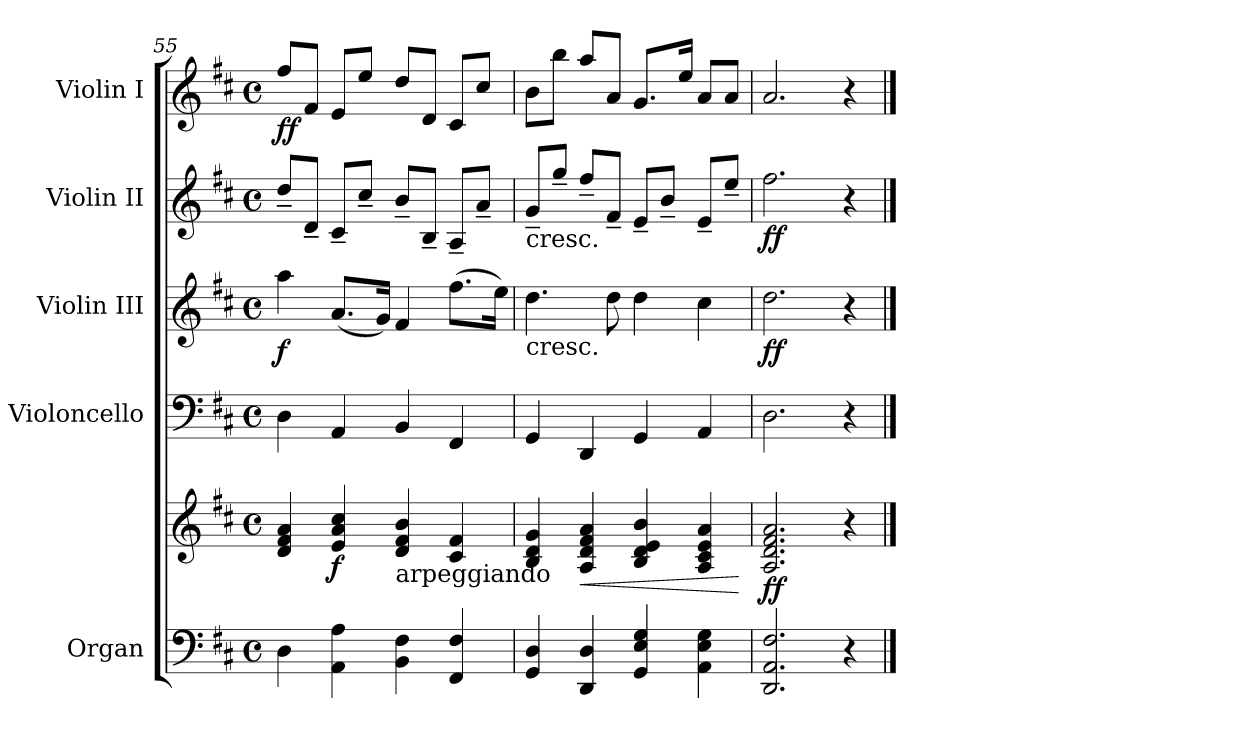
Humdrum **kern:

**kern	**kern	**dynam	**kern	**kern	**dynam	**kern	**dynam	**kern	**dynam
*part5	*part5	*part5	*part4	*part3	*part3	*part2	*part2	*part1	*part1
*staff6	*staff5	*staff5/6	*staff4	*staff3	*staff3	*staff2	*staff2	*staff1	*staff1
*I"Organ	*	*	*I"Violoncello	*I"Violin III	*	*I"Violin II	*	*I"Violin I	*
*	*	*	*I'Vc	*I'Vln	*	*I'Vln	*	*I'Vln	*
*clefF4	*clefG2	*	*clefF4	*clefG2	*	*clefG2	*	*clefG2	*
*k[f#c#]	*k[f#c#]	*	*k[f#c#]	*k[f#c#]	*	*k[f#c#]	*	*k[f#c#]	*
*D:	*D:	*	*D:	*D:	*	*D:	*	*D:	*
*M4/4	*M4/4	*	*M4/4	*M4/4	*	*M4/4	*	*M4/4	*
*met(c)	*met(c)	*	*met(c)	*met(c)	*	*met(c)	*	*met(c)	*
=55	=55	=55	=55	=55	=55	=55	=55	=55	=55
!	!	!	!	!	!LO:DY:b	!	!	!	!LO:DY:b
4D\	4d/ 4f#/ 4a/	.	4D\	4aa\	f	8dd~/L	.	8ff#/L	ff
.	.	.	.	.	.	8d~/J	.	8f#/J	.
!	!	!LO:DY:b	!	!	!	!	!	!	!
4AA\ 4A\	4e/ 4a/ 4cc#/	f	4AA/	(8.a/L	.	8c#~/L	.	8e/L	.
.	.	.	.	.	.	8cc#~/J	.	8ee/J	.
.	.	.	.	16g/Jk)	.	.	.	.	.
!	!LO:TX:b:t=arpeggiando	!	!	!	!	!	!	!	!
4BB\ 4F#\	4d/ 4f#/ 4b/	.	4BB/	4f#/	.	8b~/L	.	8dd/L	.
.	.	.	.	.	.	8B~/J	.	8d/J	.
4FF#/ 4F#/	4c#/ 4f#/	.	4FF#/	(8.ff#\L	.	8A~/L	.	8c#/L	.
.	.	.	.	.	.	8a~/J	.	8cc#/J	.
.	.	.	.	16ee\Jk)	.	.	.	.	.
=56	=56	=56	=56	=56	=56	=56	=56	=56	=56
!	!	!	!	!	!	!LO:TX:b:t=cresc.	!	!	!
!	!	!	!	!LO:TX:b:t=cresc.	!	!	!	!	!
4GG/ 4D/	4B/ 4d/ 4g/	.	4GG/	4.dd\	.	8g~/L	.	8b\L	.
.	.	.	.	.	.	8gg~/J	.	8bb\J	.
!	!	!LO:HP:b	!	!	!	!	!	!	!
4DD/ 4D/	4A/ 4d/ 4f#/ 4a/	<	4DD/	.	.	8ff#~/L	.	8aa/L	.
.	.	.	.	8dd\	.	8f#~/J	.	8a/J	.
4GG/ 4E/ 4G/	4B/ 4d/ 4e/ 4b/	.	4GG/	4dd\	.	8e~/L	.	8.g/L	.
.	.	.	.	.	.	8b~/J	.	.	.
.	.	.	.	.	.	.	.	16ee/Jk	.
4AA\ 4E\ 4G\	4A/ 4c#/ 4e/ 4a/	.	4AA/	4cc#\	.	8e~/L	.	8a/L	.
.	.	.	.	.	.	8ee~/J	.	8a/J	.
.	.	[	.	.	.	.	.	.	.
=57	=57	=57	=57	=57	=57	=57	=57	=57	=57
!	!	!LO:DY:b	!	!	!LO:DY:b	!	!LO:DY:b	!	!
2.DD/ 2.AA/ 2.F#/	2.A/ 2.d/ 2.f#/ 2.a/	ff	2.D\	2.dd\	ff	2.ff#\	ff	2.a/	.
4r	4r	.	4r	4r	.	4r	.	4r	.
==	==	==	==	==	==	==	==	==	==
*-	*-	*-	*-	*-	*-	*-	*-	*-	*-
